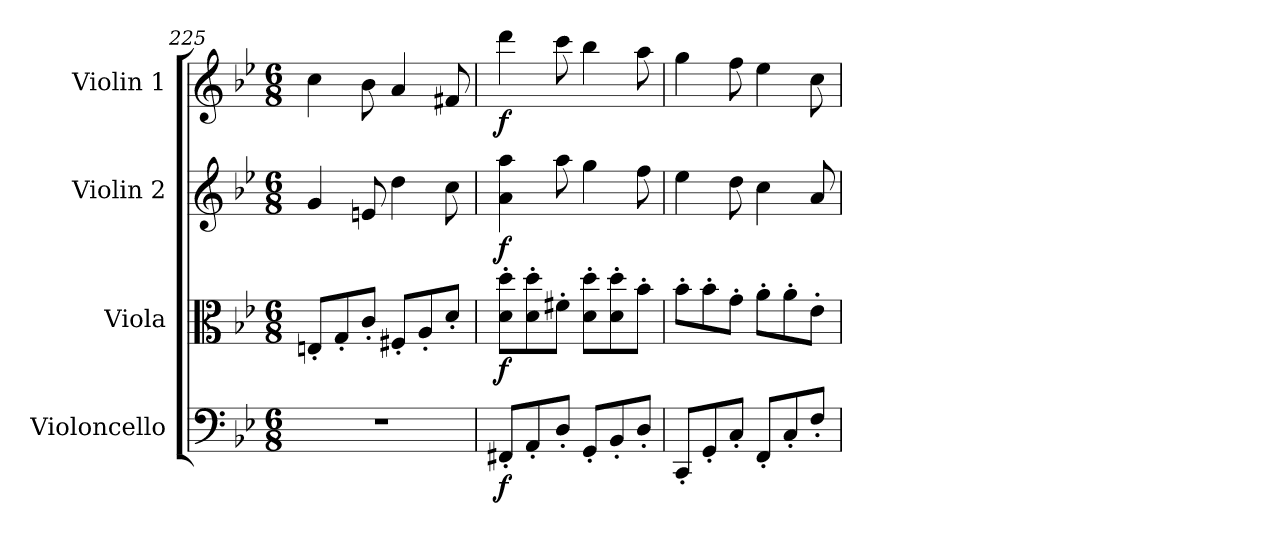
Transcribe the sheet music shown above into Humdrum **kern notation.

**kern	**dynam	**kern	**dynam	**kern	**dynam	**kern	**dynam
*part4	*part4	*part3	*part3	*part2	*part2	*part1	*part1
*staff4	*staff4	*staff3	*staff3	*staff2	*staff2	*staff1	*staff1
*I"Violoncello	*	*I"Viola	*	*I"Violin 2	*	*I"Violin 1	*
*I'Vc	*	*I'Vla	*	*I'Vln	*	*I'Vln	*
*clefF4	*	*clefC3	*	*clefG2	*	*clefG2	*
*k[b-e-]	*	*k[b-e-]	*	*k[b-e-]	*	*k[b-e-]	*
*M6/8	*	*M6/8	*	*M6/8	*	*M6/8	*
=225	=225	=225	=225	=225	=225	=225	=225
2.r	.	8En'/L	.	4g/	.	4cc\	.
.	.	8G'/	.	.	.	.	.
.	.	8c'/J	.	8en/	.	8b-\	.
.	.	8F#X'/L	.	4dd\	.	4a/	.
.	.	8A'/	.	.	.	.	.
.	.	8d'/J	.	8cc\	.	8f#X/	.
!!LO:LB:g=z
=226	=226	=226	=226	=226	=226	=226	=226
!	!LO:DY:b	!	!LO:DY:b	!	!LO:DY:b	!	!LO:DY:b
8FF#X'/L	f	8d\' 8dd\'L	f	4a\ 4aa\	f	4ddd\	f
8AA'/	.	8d\' 8dd\'	.	.	.	.	.
8D'/J	.	8f#X'\J	.	8aa\	.	8ccc\	.
8GG'/L	.	8d\' 8dd\'L	.	4gg\	.	4bb-\	.
8BB-'/	.	8d\' 8dd\'	.	.	.	.	.
8D'/J	.	8b-'\J	.	8ff\	.	8aa\	.
=227	=227	=227	=227	=227	=227	=227	=227
8CC'/L	.	8b-'\L	.	4ee-\	.	4gg\	.
8GG'/	.	8b-'\	.	.	.	.	.
8C'/J	.	8g'\J	.	8dd\	.	8ff\	.
8FF'/L	.	8a'\L	.	4cc\	.	4ee-\	.
8C'/	.	8a'\	.	.	.	.	.
8F'/J	.	8e-'\J	.	8a/	.	8cc\	.
=	=	=	=	=	=	=	=
*-	*-	*-	*-	*-	*-	*-	*-
